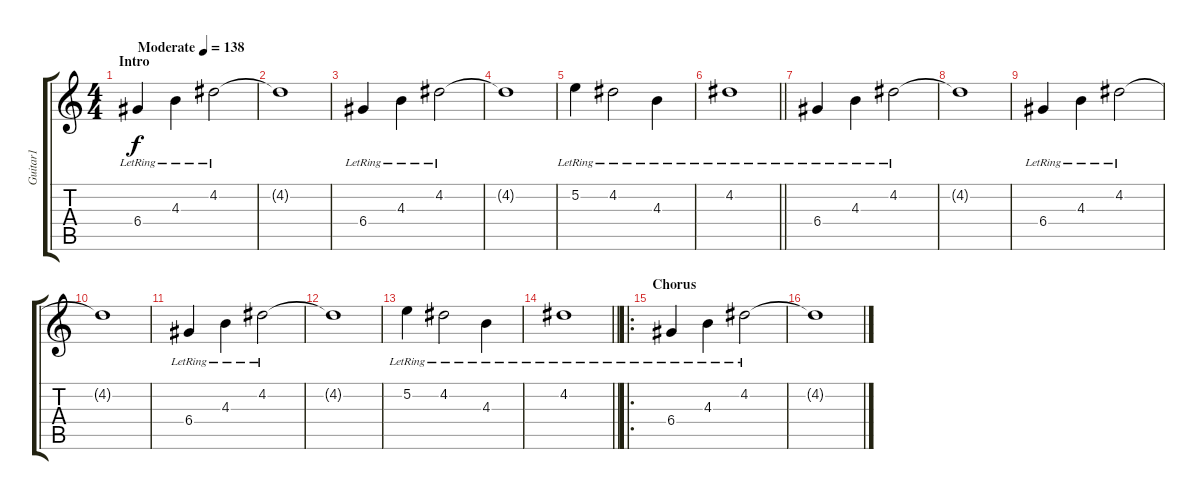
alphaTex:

\track ("Guitar1" "Guitar1") {instrument electricguitarclean}
\staff {score tabs}
\tuning (E4 B3 G3 D3 A2 E2) {hide}
\ts (4 4)
\section ("" "Intro")
\tempo (138 "Moderate")
\clef g2
\ks c
6.4{lr}.4{dy f instrument electricguitarclean} 4.3{lr}.4 4.2{lr}.2 |
4.2{t}.1 |
6.4{lr}.4 4.3{lr}.4 4.2{lr}.2 |
4.2{t}.1 |
5.2{lr}.4 4.2{lr}.2 4.3{lr}.4 |
\barLineRight lightlight
4.2{lr}.1 |
6.4{lr}.4 4.3{lr}.4 4.2{lr}.2 |
4.2{t}.1 |
6.4{lr}.4 4.3{lr}.4 4.2{lr}.2 |
4.2{t}.1 |
6.4{lr}.4 4.3{lr}.4 4.2{lr}.2 |
4.2{t}.1 |
5.2{lr}.4 4.2{lr}.2 4.3{lr}.4 |
\barLineRight lightlight
4.2{lr}.1 |
\ro
\section ("" "Chorus")
6.4{lr}.4 4.3{lr}.4 4.2{lr}.2 |
4.2{t}.1
